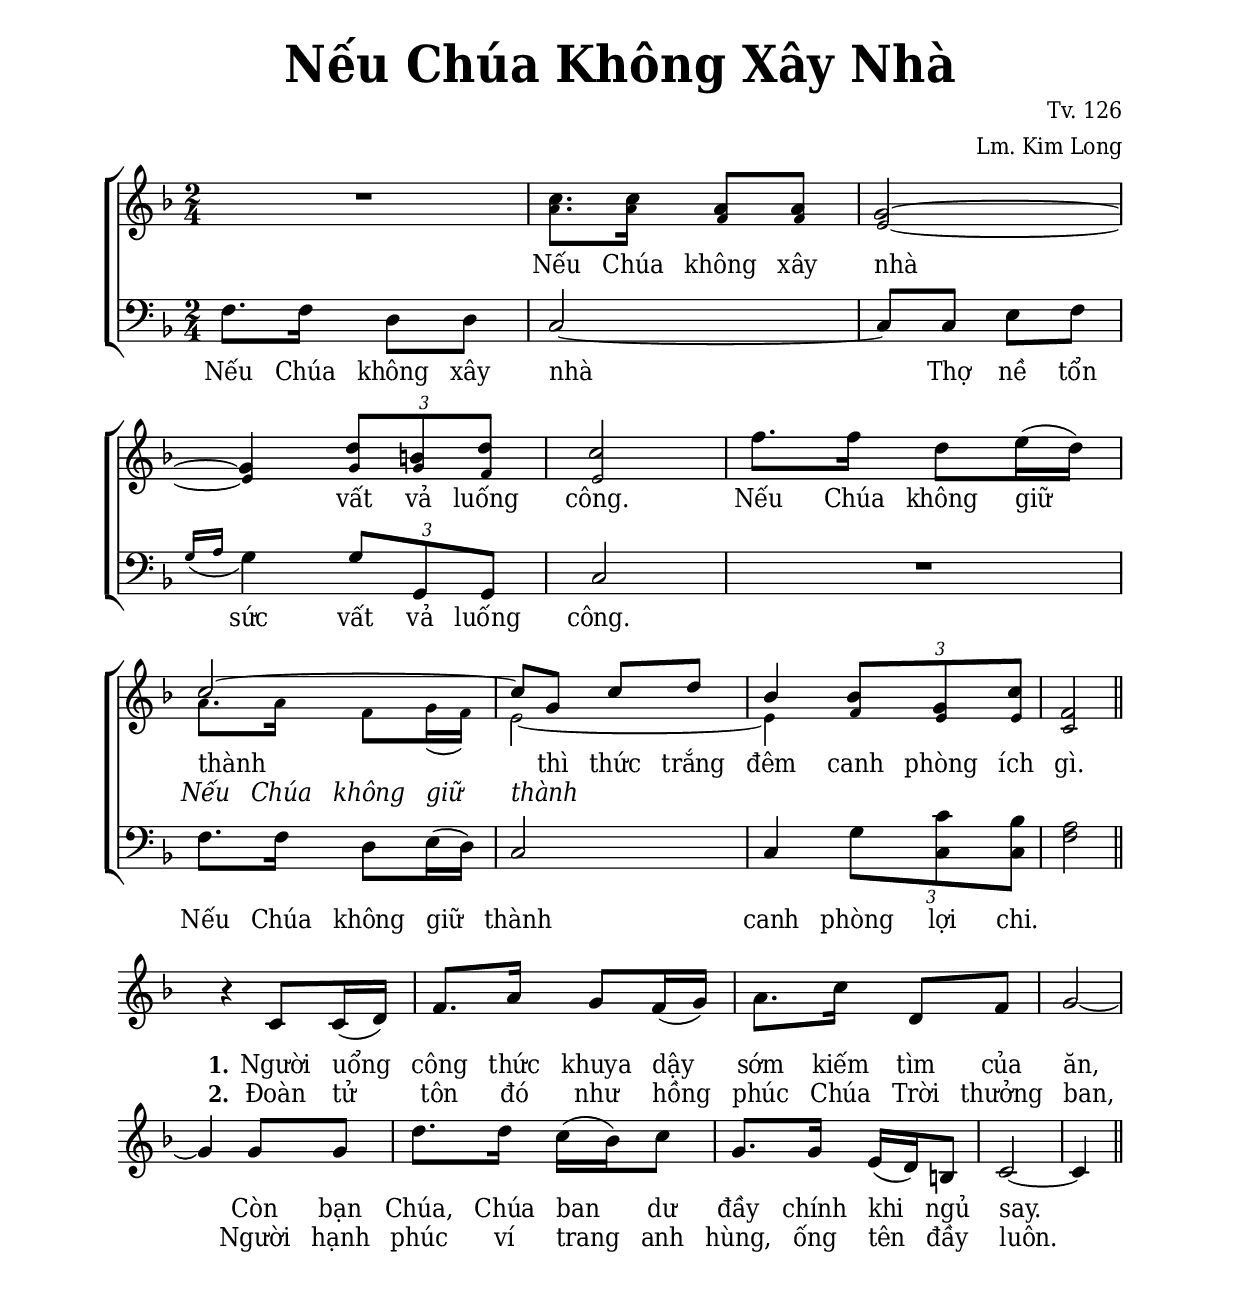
% Cài đặt chung
\version "2.22.1"
\include "english.ly"

\header {
  title = \markup { \fontsize #3 "Nếu Chúa Không Xây Nhà" }
  composer = "Tv. 126"
  arranger = "Lm. Kim Long"
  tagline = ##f
}

% Nhạc
nhacDiepKhucSop = \relative c'' {
  R2
  c8. c16 a8 a |
  g2 ~ |
  g4 \tuplet 3/2 { d'8 b! d } |
  c2 |
  f8. f16 d8 e16 (d) |
  c2 ~ |
  c8 g c d |
  bf4 \tuplet 3/2 { bf8 g c } |
  f,2 \bar "||"
}

nhacDiepKhucAlto = \relative c'' {
  R2
  a8. a16 f8 f |
  e2 ~ |
  e4 \tuplet 3/2 { g8 g f } |
  e2 |
  f'8. f16 d8 e16 (d) |
  a8. a16 f8 g16 (f) |
  e2 ~ |
  e4 \tuplet 3/2 { f8 e e } |
  c2
}

nhacDiepKhucBas = \relative c {
  f8. f16 d8 d |
  c2 ~ |
  c8 c e f |
  \slashedGrace { g16 (a } g4) \tuplet 3/2 { g8 g, g } |
  c2 |
  R2
  f8. f16 d8 e16 (d) |
  c2 |
  c4 \tuplet 3/2 { g'8 <c c,> <bf c,> } |
  <a f>2
}

nhacPhienKhuc = \relative c' {
  r4 c8 c16 (d) |
  f8. a16 g8 f16 (g) |
  a8. c16 d,8 f |
  g2 ~ |
  g4 g8 g |
  d'8. d16 c (bf) c8 |
  g8. g16 e (d) b!8 |
  c2 ~ |
  c4 \bar "||"
}

% Lời
loiDiepKhucSop = \lyricmode {
  Nếu Chúa không xây nhà
  vất vả luống công.
  Nếu Chúa không giữ thành
  thì thức trắng đêm canh phòng ích gì.
}

loiDiepKhucAlto = \lyricmode {
  \override Lyrics.LyricText.font-shape = #'italic
  \repeat unfold 13 { _ }
  Nếu Chúa không giữ thành
}

loiDiepKhucBas = \lyricmode {
  Nếu Chúa không xây nhà
  Thợ nề tổn sức vất vả luống công.
  Nếu Chúa không giữ thành canh phòng lợi chi.
}

loiPhienKhucMot = \lyricmode {
  \set stanza = #"1."
  Người uổng công thức khuya dậy sớm kiếm tìm của ăn,
  Còn bạn Chúa, Chúa ban dư đầy chính khi ngủ say.
}

loiPhienKhucHai = \lyricmode {
  \set stanza = #"2."
  Đoàn tử tôn đó như hồng phúc Chúa Trời thưởng ban,
  Người hạnh phúc ví trang anh hùng, ống tên đầy luôn.
}

% Dàn trang
\paper {
  #(set-paper-size "a4")
  top-margin = 15\mm
  bottom-margin = 15\mm
  left-margin = 20\mm
  right-margin = 20\mm
  indent = #0
  #(define fonts
    (make-pango-font-tree
      "Deja Vu Serif Condensed"
      "Deja Vu Serif Condensed"
      "Deja Vu Serif Condensed"
      (/ 20 20)))
  print-page-number = #f
  %page-count = #2
  %systems-per-page = 5
}

TongNhip = {
  \key f \major \time 2/4
  \set Timing.beamExceptions = #'()
  \set Timing.baseMoment = #(ly:make-moment 1/4)
}

% Đổi kích thước nốt cho bè phụ
notBePhu =
#(define-music-function (font-size music) (number? ly:music?)
   (for-some-music
     (lambda (m)
       (if (music-is-of-type? m 'rhythmic-event)
           (begin
             (set! (ly:music-property m 'tweaks)
                   (cons `(font-size . ,font-size)
                         (ly:music-property m 'tweaks)))
             #t)
           #f))
     music)
   music)
\score {
  \new ChoirStaff <<
    \new Staff \with {
        \consists "Merge_rests_engraver"
        printPartCombineTexts = ##f
      }
      <<
      \new Voice \TongNhip \partCombine 
        \nhacDiepKhucSop
        \notBePhu -2 { \nhacDiepKhucAlto }
      \new NullVoice = beSop \nhacDiepKhucSop
      \new Lyrics \lyricsto beSop \loiDiepKhucSop
      \new NullVoice = beAlto \nhacDiepKhucAlto
      \new Lyrics \lyricsto beAlto \loiDiepKhucAlto
      >>
    %{
    \new Staff <<
      \new Voice = "beSop" {
        \clef treble \TongNhip \nhacDiepKhucSop
      }
      \new Lyrics \lyricsto beSop \loiDiepKhucSop
    >>
    \new Staff <<
      \new Voice = "beAlto" {
        \clef treble \TongNhip \nhacDiepKhucAlto
      }
      \new Lyrics \lyricsto beAlto \loiDiepKhucAlto
    >>
    %}
    \new Staff <<
        \clef "bass"
        \new Voice = beBas {
          \TongNhip \nhacDiepKhucBas
        }
      \new Lyrics \lyricsto beBas \loiDiepKhucBas
    >>
  >>
  \layout {
    \override Lyrics.LyricSpace.minimum-distance = #2.0
    \override Score.BarNumber.break-visibility = ##(#f #f #f)
    \override Score.SpacingSpanner.uniform-stretching = ##t
  }
}

\score {
  \new ChoirStaff <<
    \new Staff
      <<
      \new Voice = beSop {
        \TongNhip \nhacPhienKhuc
      }
    >>
    \new Lyrics \with {
          \override VerticalAxisGroup.
            nonstaff-relatedstaff-spacing.padding = #1
        } \lyricsto beSop \loiPhienKhucMot
    \new Lyrics \lyricsto beSop \loiPhienKhucHai
  >>
  \layout {
    \override Staff.TimeSignature.transparent = ##t
    \override Lyrics.LyricSpace.minimum-distance = #2.0
    \override LyricHyphen.minimum-distance = #2.0
    \override Score.BarNumber.break-visibility = ##(#f #f #f)
    \override Score.SpacingSpanner.uniform-stretching = ##t
  } 
}
